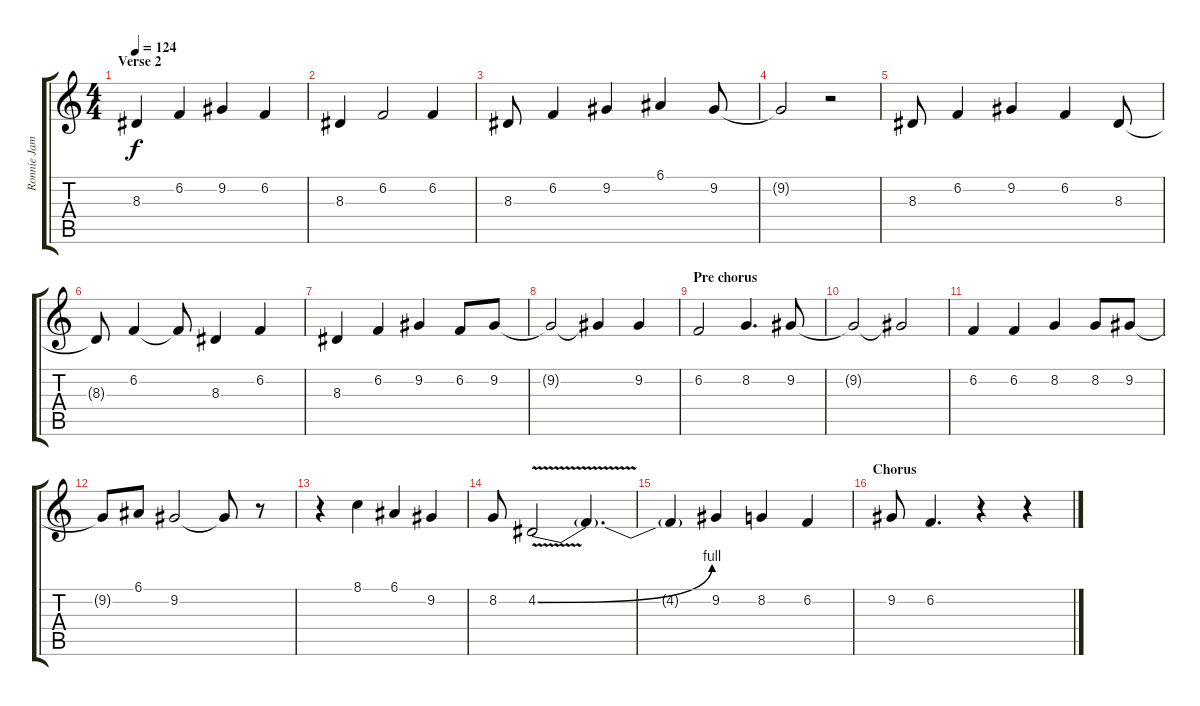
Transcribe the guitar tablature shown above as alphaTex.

\track ("Ronnie James Dio" "Ronnie Jam") {instrument baritonesax}
\staff {score tabs}
\tuning (E4 B3 G3 D3 A2 E2) {hide}
\ts (4 4)
\section ("" "Verse 2")
\tempo 124
\clef g2
\ks c
8.3.4{dy f} 6.2.4 9.2.4 6.2.4 |
8.3.4 6.2.2 6.2.4 |
8.3.8 6.2.4 9.2.4 6.1.4 9.2.8 |
9.2{t}.2 r.2 |
8.3.8 6.2.4 9.2.4 6.2.4 8.3.8 |
8.3{t}.8 6.2.4 6.2{t}.8 8.3.4 6.2.4 |
8.3.4 6.2.4 9.2.4 6.2.8 9.2.8 |
9.2{t}.2 9.2{t}.4 9.2.4 |
\section ("" "Pre chorus")
6.2.2 8.2.4{d} 9.2.8 |
9.2{t}.2 9.2{t}.2 |
6.2.4 6.2.4 8.2.4 8.2.8 9.2.8 |
9.2{t}.8 6.1.8 9.2.2 9.2{t}.8 r.8 |
r.4 8.1.4 6.1.4 9.2.4 |
8.2.8 4.2{be (bend 0 0 60 4) v}.2 4.2{t}.4{d} |
4.2{t}.4 9.2.4 8.2.4 6.2.4 |
\section ("" "Chorus")
9.2.8 6.2.4{d} r.4 r.4
